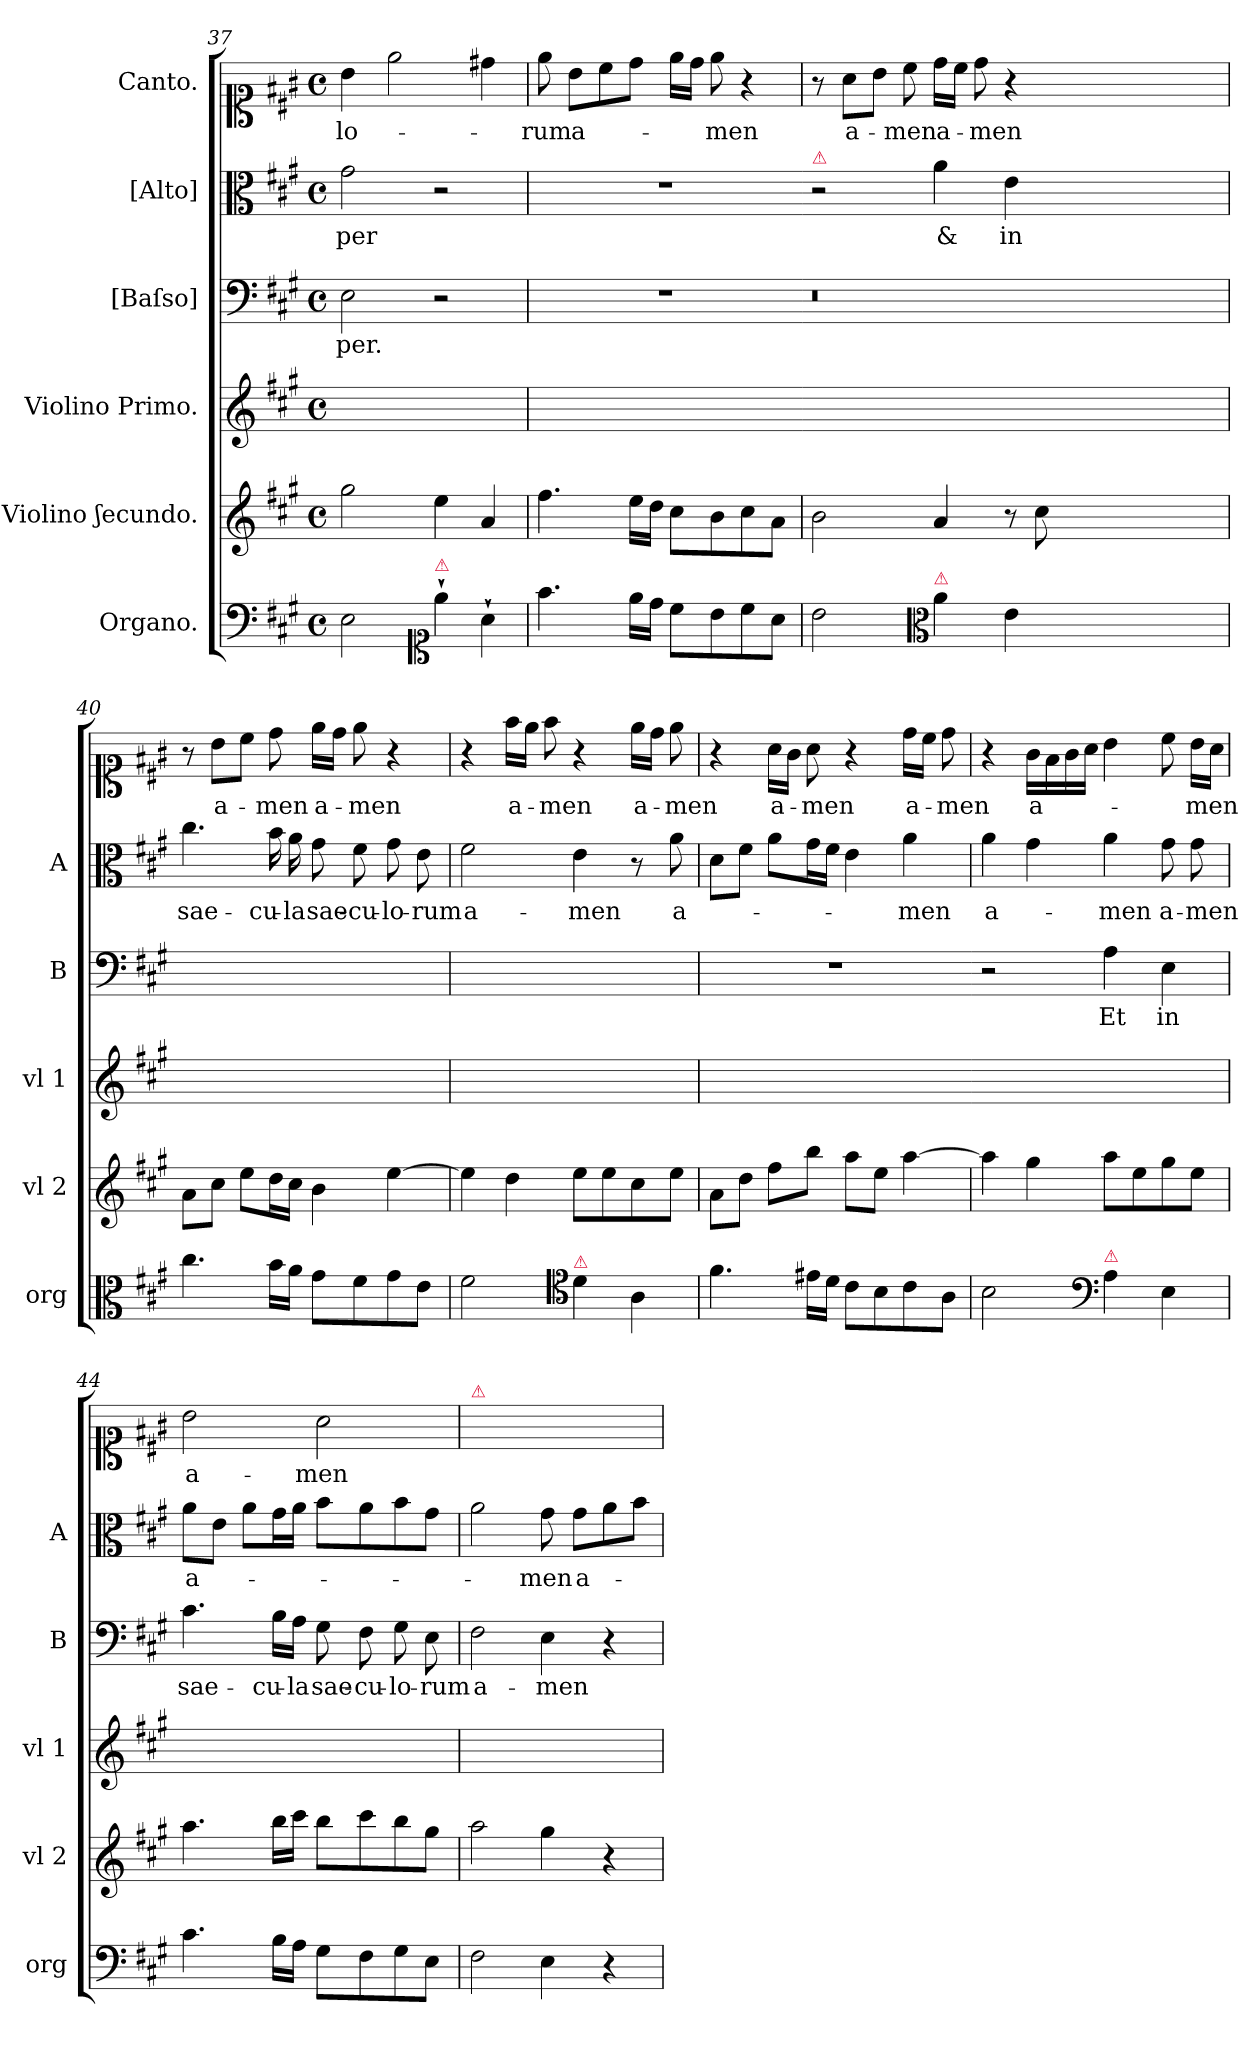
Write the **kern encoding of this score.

**kern	**kern	**kern	**kern	**text	**kern	**text	**kern	**text
*part6	*part5	*part4	*part3	*part3	*part2	*part2	*part1	*part1
*staff6	*staff5	*staff4	*staff3	*staff3	*staff2	*staff2	*staff1	*staff1
*I"Organo.	*I"Violino ʃecundo.	*I"Violino Primo.	*I"[Baſso]	*	*I"[Alto]	*	*I"Canto.	*
*I'org	*I'vl 2	*I'vl 1	*I'B	*	*I'A	*	*	*
*clefF4	*clefG2	*clefG2	*clefF4	*	*clefC3	*	*clefC1	*
*k[f#c#g#]	*k[f#c#g#]	*k[f#c#g#]	*k[f#c#g#]	*	*k[f#c#g#]	*	*k[f#c#g#]	*
*M4/4	*M4/4	*M4/4	*M4/4	*	*M4/4	*	*M4/4	*
*met(c)	*met(c)	*met(c)	*met(c)	*	*met(c)	*	*met(c)	*
=37	=37	=37	=37	=37	=37	=37	=37	=37
2E\	2gg#\	1ryy	2E\	-per.	2g#\	-per	4b\	-lo-
.	.	.	.	.	.	.	2ee\	.
*clefC1	*	*	*	*	*	*	*	*
!LO:TX:a:color=crimson:t=⚠	!	!	!	!	!	!	!	!
4ee`\	4ee\	.	2r	.	2r	.	.	.
4a`	4a/	.	.	.	.	.	4dd#X\	.
=38	=38	=38	=38	=38	=38	=38	=38	=38
4.ff#\	4.ff#\	1ryy	1r	.	1r	.	8ee\	-rum
.	.	.	.	.	.	.	8b\L	a-
.	.	.	.	.	.	.	8cc#\	.
16ee\LL	16ee\LL	.	.	.	.	.	8dd\J	.
16dd\JJ	16dd\JJ	.	.	.	.	.	.	.
8cc#\L	8cc#\L	.	.	.	.	.	16ee\LL	.
.	.	.	.	.	.	.	16dd\JJ	.
8b\	8b\	.	.	.	.	.	8ee\	-men
8cc#\	8cc#\	.	.	.	.	.	4r	.
8a\J	8a\J	.	.	.	.	.	.	.
=39	=39	=39	=39	=39	=39-	=39	=39	=39
!	!	!	!	!	!LO:TX:a:color=crimson:t=⚠	!	!	!
2b\	2b\	1ryy	0.r	.	2r	.	8r	.
.	.	.	.	.	.	.	8a\L	a-
.	.	.	.	.	.	.	8b\J	.
.	.	.	.	.	.	.	8cc#\	-men
*clefC3	*	*	*	*	*	*	*	*
!LO:TX:a:color=crimson:t=⚠	!	!	!	!	!	!	!	!
4a\	4a/	.	.	.	4a\	&	16dd\LL	a-
.	.	.	.	.	.	.	16cc#\JJ	.
.	.	.	.	.	.	.	8dd\	-men
4e\	8r	.	.	.	4e\	in	4r	.
.	8cc#\	.	.	.	.	.	.	.
0ryy	0ryy	0ryy	.	.	0ryy	.	0ryy	.
=40	=40	=40	=40	=40	=40	=40	=40	=40
4.cc#\	8a\L	1ryy	1ryy	.	4.cc#\	sae-	8r	.
.	8cc#\J	.	.	.	.	.	8b\L	a-
.	8ee\L	.	.	.	.	.	8cc#\J	.
16b\LL	16dd\L	.	.	.	16b\	-cu-	8dd\	-men
16a\JJ	16cc#\JJ	.	.	.	16a\	-la	.	.
8g#\L	4b\	.	.	.	8g#\	sae-	16ee\LL	a-
.	.	.	.	.	.	.	16dd\JJ	.
8f#\	.	.	.	.	8f#\	-cu-	8ee\	-men
8g#\	[4ee\	.	.	.	8g#\	-lo-	4r	.
8e\J	.	.	.	.	8e\	-rum	.	.
=41	=41	=41	=41	=41	=41	=41	=41	=41
2f#\	4ee\]	1ryy	1ryy	.	2f#\	a-	4r	.
.	4dd\	.	.	.	.	.	16ff#\LL	a-
.	.	.	.	.	.	.	16ee\JJ	.
.	.	.	.	.	.	.	8ff#\	-men
*clefC4	*	*	*	*	*	*	*	*
!LO:TX:a:color=crimson:t=⚠	!	!	!	!	!	!	!	!
4d\	8ee\L	.	.	.	4e\	-men	4r	.
.	8ee\	.	.	.	.	.	.	.
4A\	8cc#\	.	.	.	8r	.	16ee\LL	a-
.	.	.	.	.	.	.	16dd\JJ	.
.	8ee\J	.	.	.	8a\	a-	8ee\	-men
=42	=42	=42	=42	=42	=42	=42	=42	=42
4.f#\	8a\L	1ryy	1r	.	8d\L	.	4r	.
.	8dd\J	.	.	.	8f#\J	.	.	.
!	!	!	!	!	!	!	!	!LO:LY:i
.	8ff#\L	.	.	.	8a\L	.	16a\LL	a-
.	.	.	.	.	.	.	16g#\JJ	.
!	!	!	!	!	!	!	!	!LO:LY:i
16e#X\LL	8bb\J	.	.	.	16g#\L	.	8a\	-men
16d\JJ	.	.	.	.	16f#\JJ	.	.	.
8c#\L	8aa\L	.	.	.	4e\	.	4r	.
8B\	8ee\J	.	.	.	.	.	.	.
!	!	!	!	!	!	!	!	!LO:LY:i
8c#\	[4aa\	.	.	.	4a\	-men	16dd\LL	a-
.	.	.	.	.	.	.	16cc#\JJ	.
!	!	!	!	!	!	!	!	!LO:LY:i
8A\J	.	.	.	.	.	.	8dd\	-men
=43	=43	=43	=43-	=43	=43	=43	=43	=43
2B\	4aa\]	1ryy	2r	.	4a\	a-	4r	.
.	4gg#\	.	.	.	4g#\	.	16g#\LL	a-
.	.	.	.	.	.	.	16f#\	.
.	.	.	.	.	.	.	16g#\	.
.	.	.	.	.	.	.	16a\JJ	.
*clefF4	*	*	*	*	*	*	*	*
!LO:TX:a:color=crimson:t=⚠	!	!	!	!	!	!	!	!
4A\	8aa\L	.	4A\	Et	4a\	-men	4b\	.
.	8ee\	.	.	.	.	.	.	.
4E\	8gg#\	.	4E\	in	8g#\	a-	8cc#\	.
.	8ee\J	.	.	.	8g#\	-men	16b\LL	-men
.	.	.	.	.	.	.	16a\JJ	.
=44	=44	=44	=44	=44	=44	=44	=44	=44
4.c#\	4.aa\	1ryy	4.c#\	sae-	8a\L	a-	2b\	a-
.	.	.	.	.	8e\J	.	.	.
.	.	.	.	.	8a\L	.	.	.
16B\LL	16bb\LL	.	16B\LL	-cu-	16g#\L	.	.	.
16A\JJ	16ccc#\JJ	.	16A\JJ	-la	16a\JJ	.	.	.
8G#\L	8bb\L	.	8G#\	sae-	8b\L	.	2a\	-men
8F#\	8ccc#\	.	8F#\	-cu-	8a\	.	.	.
8G#\	8bb\	.	8G#\	-lo-	8b\	.	.	.
8E\J	8gg#\J	.	8E\	-rum	8g#\J	.	.	.
=45	=45	=45	=45	=45	=45	=45	=45	=45
!	!	!	!	!	!	!	!LO:TX:a:color=crimson:t=⚠	!
2F#\	2aa\	1ryy	2F#\	a-	2a\	.	1ryy	.
4E\	4gg#\	.	4E\	-men	8g#\	-men	.	.
.	.	.	.	.	8g#\L	a-	.	.
4r	4r	.	4r	.	8a\	.	.	.
.	.	.	.	.	8b\J	.	.	.
=	=	=	=	=	=	=	=	=
*-	*-	*-	*-	*-	*-	*-	*-	*-
